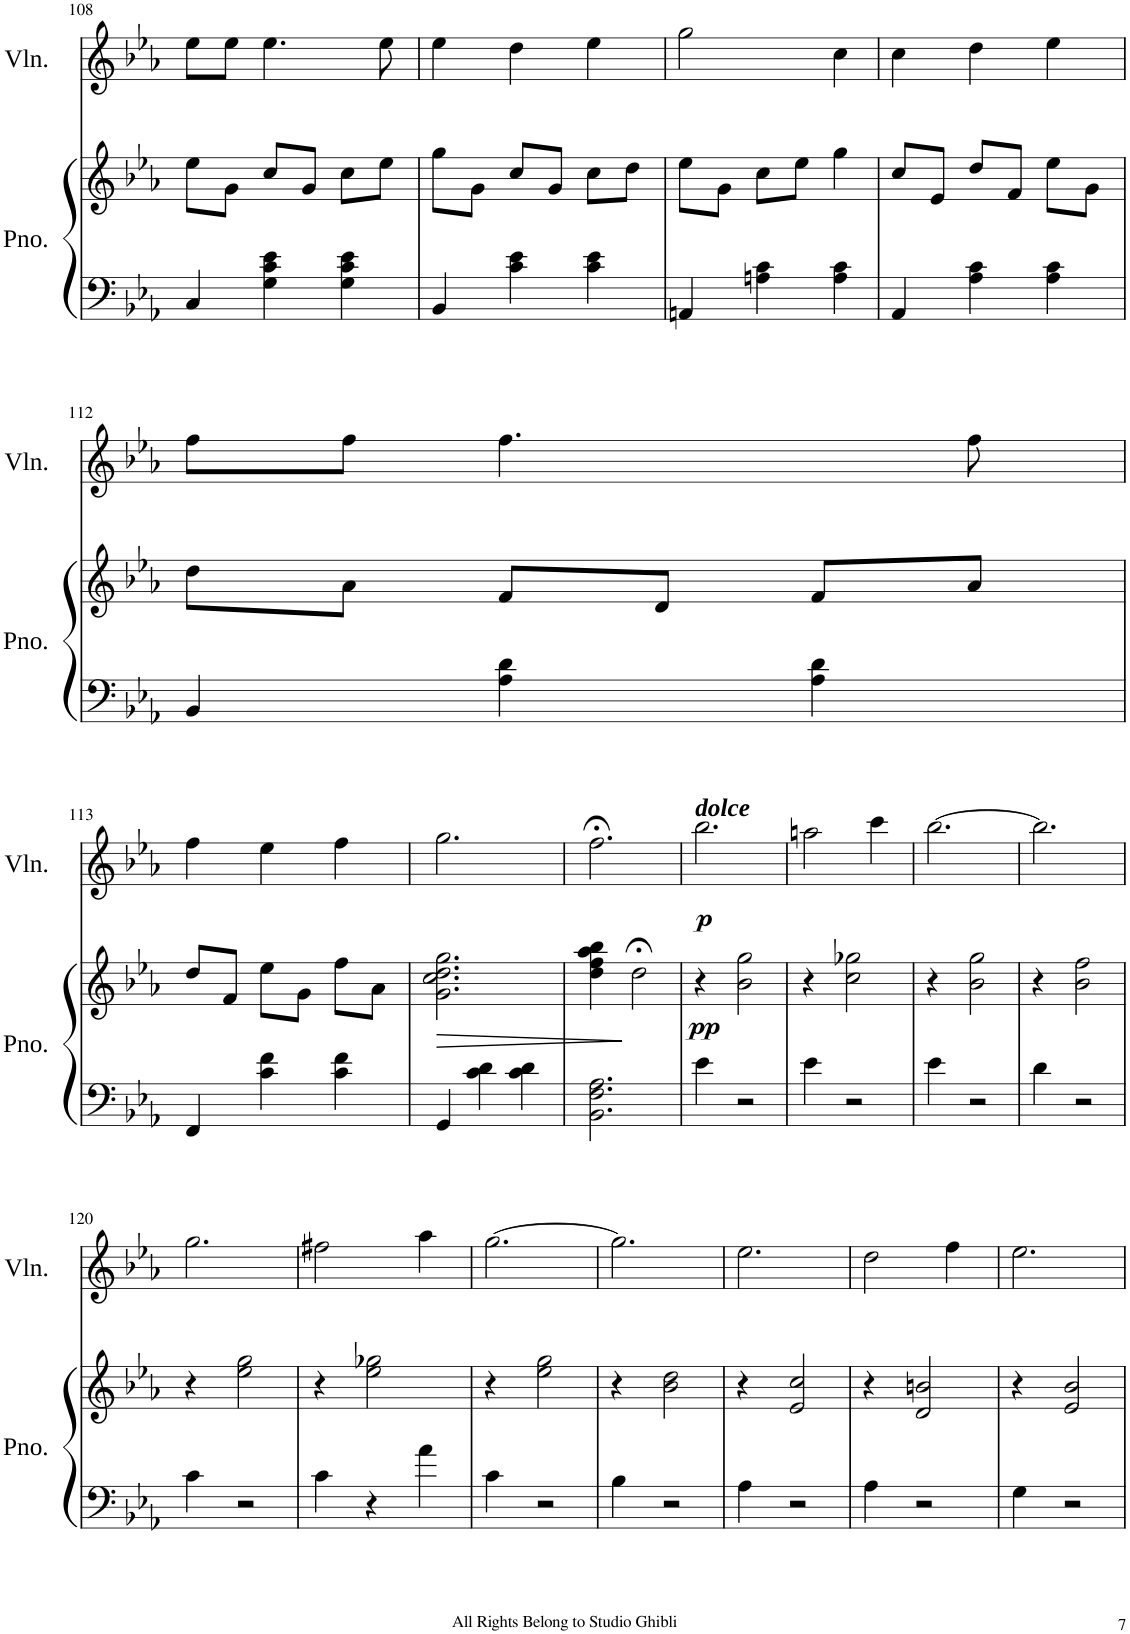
**kern	**kern	**dynam	**kern	**dynam
*part2	*part2	*part2	*part1	*part1
*staff3	*staff2	*staff2/3	*staff1	*staff1
*I"Piano	*	*	*I"Violin	*
*I'Pno.	*	*	*I'Vln.	*
!!LO:PB:g=z
*clefF4	*clefG2	*	*clefG2	*
*k[b-e-a-]	*k[b-e-a-]	*	*k[b-e-a-]	*
*M3/4	*M3/4	*	*M3/4	*
=108	=108	=108	=108	=108
4C/	8ee-\L	.	8ee-\L	.
.	8g\J	.	8ee-\J	.
4G\ 4c\ 4e-\	8cc/L	.	4.ee-\	.
.	8g/J	.	.	.
4G\ 4c\ 4e-\	8cc\L	.	.	.
.	8ee-\J	.	8ee-\	.
=109	=109	=109	=109	=109
4BB-/	8gg\L	.	4ee-\	.
.	8g\J	.	.	.
4c\ 4e-\	8cc/L	.	4dd\	.
.	8g/J	.	.	.
4c\ 4e-\	8cc\L	.	4ee-\	.
.	8dd\J	.	.	.
=110	=110	=110	=110	=110
4AAn/	8ee-\L	.	2gg\	.
.	8g\J	.	.	.
4An\ 4c\	8cc\L	.	.	.
.	8ee-\J	.	.	.
4A\ 4c\	4gg\	.	4cc\	.
=111	=111	=111	=111	=111
4AA-/	8cc/L	.	4cc\	.
.	8e-/J	.	.	.
4A-\ 4c\	8dd/L	.	4dd\	.
.	8f/J	.	.	.
4A-\ 4c\	8ee-\L	.	4ee-\	.
.	8g\J	.	.	.
!!LO:LB:g=z
=112	=112	=112	=112	=112
4BB-/	8dd\L	.	8ff\L	.
.	8a-\J	.	8ff\J	.
4A-\ 4d\	8f/L	.	4.ff\	.
.	8d/J	.	.	.
4A-\ 4d\	8f/L	.	.	.
.	8a-/J	.	8ff\	.
!!LO:LB:g=z
=113	=113	=113	=113	=113
4FF/	8dd/L	.	4ff\	.
.	8f/J	.	.	.
4c\ 4f\	8ee-\L	.	4ee-\	.
.	8g\J	.	.	.
4c\ 4f\	8ff\L	.	4ff\	.
.	8a-\J	.	.	.
=114	=114	=114	=114	=114
!	!	!LO:HP:b	!	!
4GG/	2.g\ 2.cc\ 2.dd\ 2.gg\	>	2.gg\	.
4c\ 4d\	.	.	.	.
4c\ 4d\	.	.	.	.
=115	=115	=115	=115	=115
2.BB-\ 2.F\ 2.A-\	4dd\ 4ff\ 4aa-\ 4bb-\	.	2.ff;<\	.
.	2dd;<\	]	.	.
=116	=116	=116	=116	=116
!	!	!	!LO:TX:a:Bi:t=dolce	!
!	!	!LO:DY:b	!	!LO:DY:b
4e-\	4r	pp	2.bb-\	p
2r	2b-\ 2gg\	.	.	.
=117	=117	=117	=117	=117
4e-\	4r	.	2aan\	.
2r	2cc\ 2gg-X\	.	.	.
.	.	.	4ccc\	.
=118	=118	=118	=118	=118
4e-\	4r	.	[2.bb-\	.
2r	2b-\ 2gg\	.	.	.
=119	=119	=119	=119	=119
4d\	4r	.	2.bb-\]	.
2r	2b-\ 2ff\	.	.	.
!!LO:LB:g=z
=120	=120	=120	=120	=120
4c\	4r	.	2.gg\	.
2r	2ee-\ 2gg\	.	.	.
=121	=121	=121	=121	=121
4c\	4r	.	2ff#X\	.
4r	2ee-\ 2gg-X\	.	.	.
4a-\	.	.	4aa-\	.
=122	=122	=122	=122	=122
4c\	4r	.	[2.gg\	.
2r	2ee-\ 2gg\	.	.	.
=123	=123	=123	=123	=123
4B-\	4r	.	2.gg\]	.
2r	2b-\ 2dd\	.	.	.
=124	=124	=124	=124	=124
4A-\	4r	.	2.ee-\	.
2r	2e-/ 2cc/	.	.	.
=125	=125	=125	=125	=125
4A-\	4r	.	2dd\	.
2r	2d/ 2bn/	.	.	.
.	.	.	4ff\	.
=126	=126	=126	=126	=126
4G\	4r	.	2.ee-\	.
2r	2e-/ 2b-/	.	.	.
=	=	=	=	=
*-	*-	*-	*-	*-
